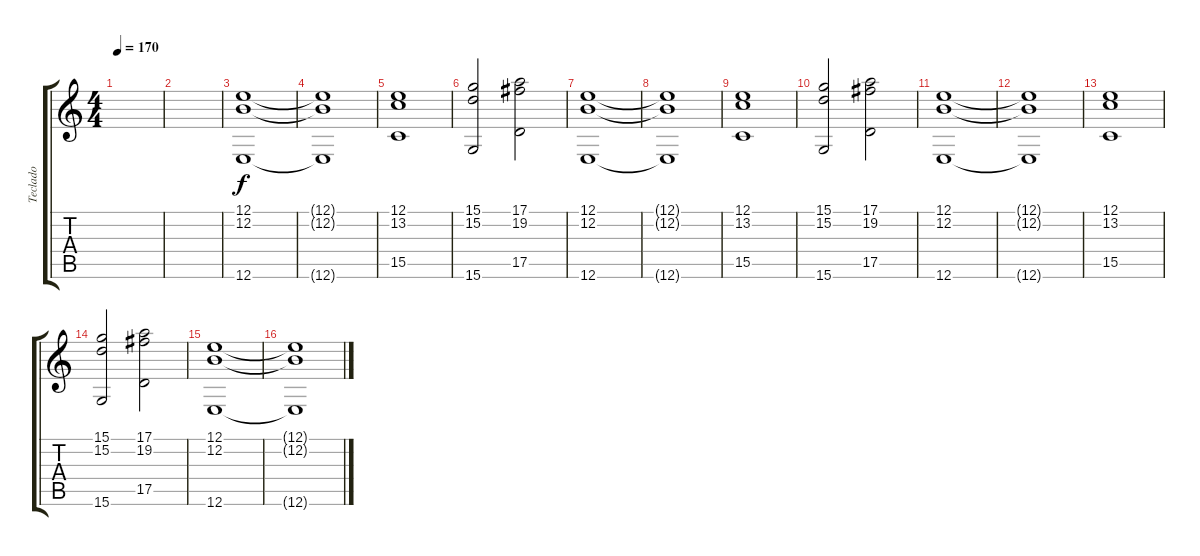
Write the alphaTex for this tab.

\track ("Teclado" "Teclado") {instrument synthstrings1}
\staff {score tabs}
\tuning (E4 B3 G3 D3 A2 E2) {hide}
\ts (4 4)
\tempo 170
\clef g2
\ks c
|
|
(12.1 12.2 12.6).1 |
(12.1{t} 12.2{t} 12.6{t}).1 |
(12.1 13.2 15.5).1 |
(15.1 15.2 15.6).2 (17.1 19.2 17.5).2 |
(12.1 12.2 12.6).1 |
(12.1{t} 12.2{t} 12.6{t}).1 |
(12.1 13.2 15.5).1 |
(15.1 15.2 15.6).2 (17.1 19.2 17.5).2 |
(12.1 12.2 12.6).1 |
(12.1{t} 12.2{t} 12.6{t}).1 |
(12.1 13.2 15.5).1 |
(15.1 15.2 15.6).2 (17.1 19.2 17.5).2 |
(12.1 12.2 12.6).1 |
(12.1{t} 12.2{t} 12.6{t}).1
